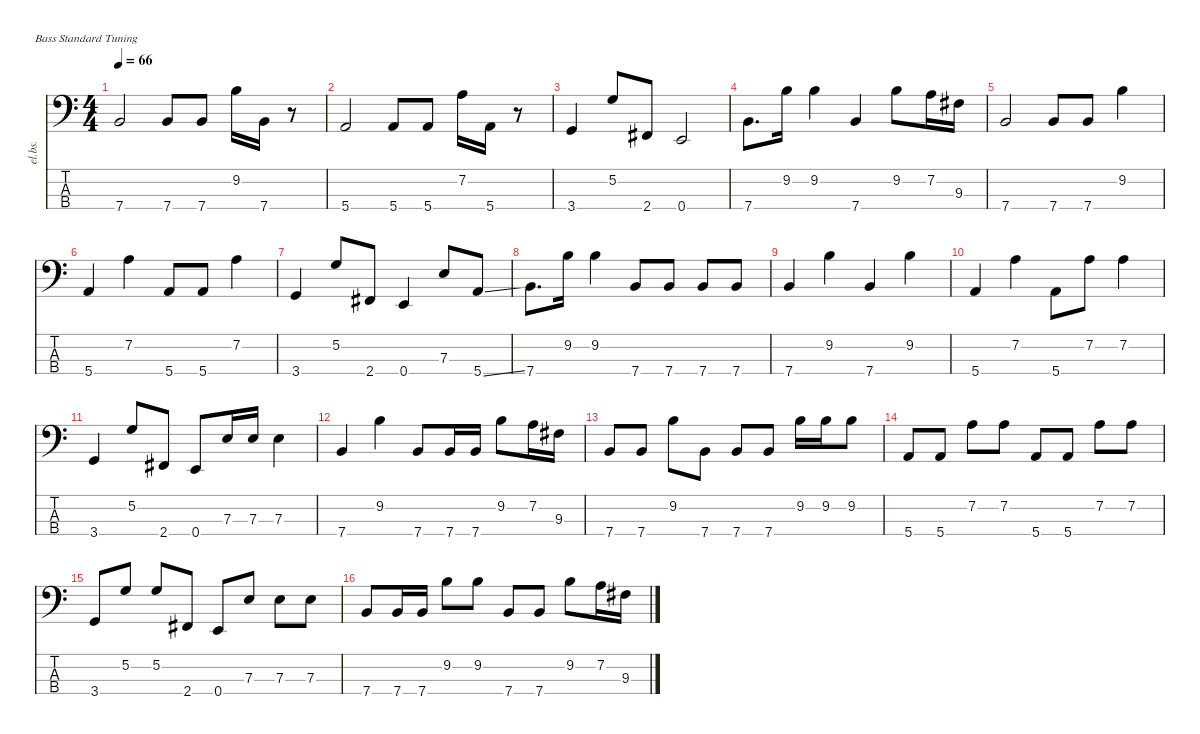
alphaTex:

\defaultSystemsLayout 4
\hideDynamics
\bracketExtendMode nobrackets
\otherSystemsTrackNameOrientation horizontal
\track ("Bass" "el.bs.") {instrument electricbasspick}
\staff {score tabs}
\tuning (G2 D2 A1 E1)
\ts (4 4)
\tempo 66
\clef f4
\ks c
7.4.2{dy f} 7.4.8 7.4.8 9.2.16 7.4.16 r.8 |
5.4.2 5.4.8 5.4.8 7.2.16 5.4.16 r.8 |
3.4.4 5.2.8 2.4{acc #}.8 0.4.2 |
7.4.8{d} 9.2.16 9.2.4 7.4.4 9.2.8 7.2.16 9.3{acc #}.16 |
7.4.2 7.4.8 7.4.8 9.2.4 |
5.4.4 7.2.4 5.4.8 5.4.8 7.2.4 |
3.4.4 5.2.8 2.4{acc #}.8 0.4.4 7.3.8 5.4{ss}.8 |
7.4.8{d} 9.2.16 9.2.4 7.4.8 7.4.8 7.4.8 7.4.8 |
7.4.4 9.2.4 7.4.4 9.2.4 |
5.4.4 7.2.4 5.4.8 7.2.8 7.2.4 |
3.4.4 5.2.8 2.4{acc #}.8 0.4.8 7.3.16 7.3.16 7.3.4 |
7.4.4 9.2.4 7.4.8 7.4.16 7.4.16 9.2.8 7.2.16 9.3{acc #}.16 |
7.4.8 7.4.8 9.2.8 7.4.8 7.4.8 7.4.8 9.2.16 9.2.16 9.2.8 |
5.4.8 5.4.8 7.2.8 7.2.8 5.4.8 5.4.8 7.2.8 7.2.8 |
3.4.8 5.2.8 5.2.8 2.4{acc #}.8 0.4.8 7.3.8 7.3.8 7.3.8 |
7.4.8 7.4.16 7.4.16 9.2.8 9.2.8 7.4.8 7.4.8 9.2.8 7.2.16 9.3{acc #}.16
